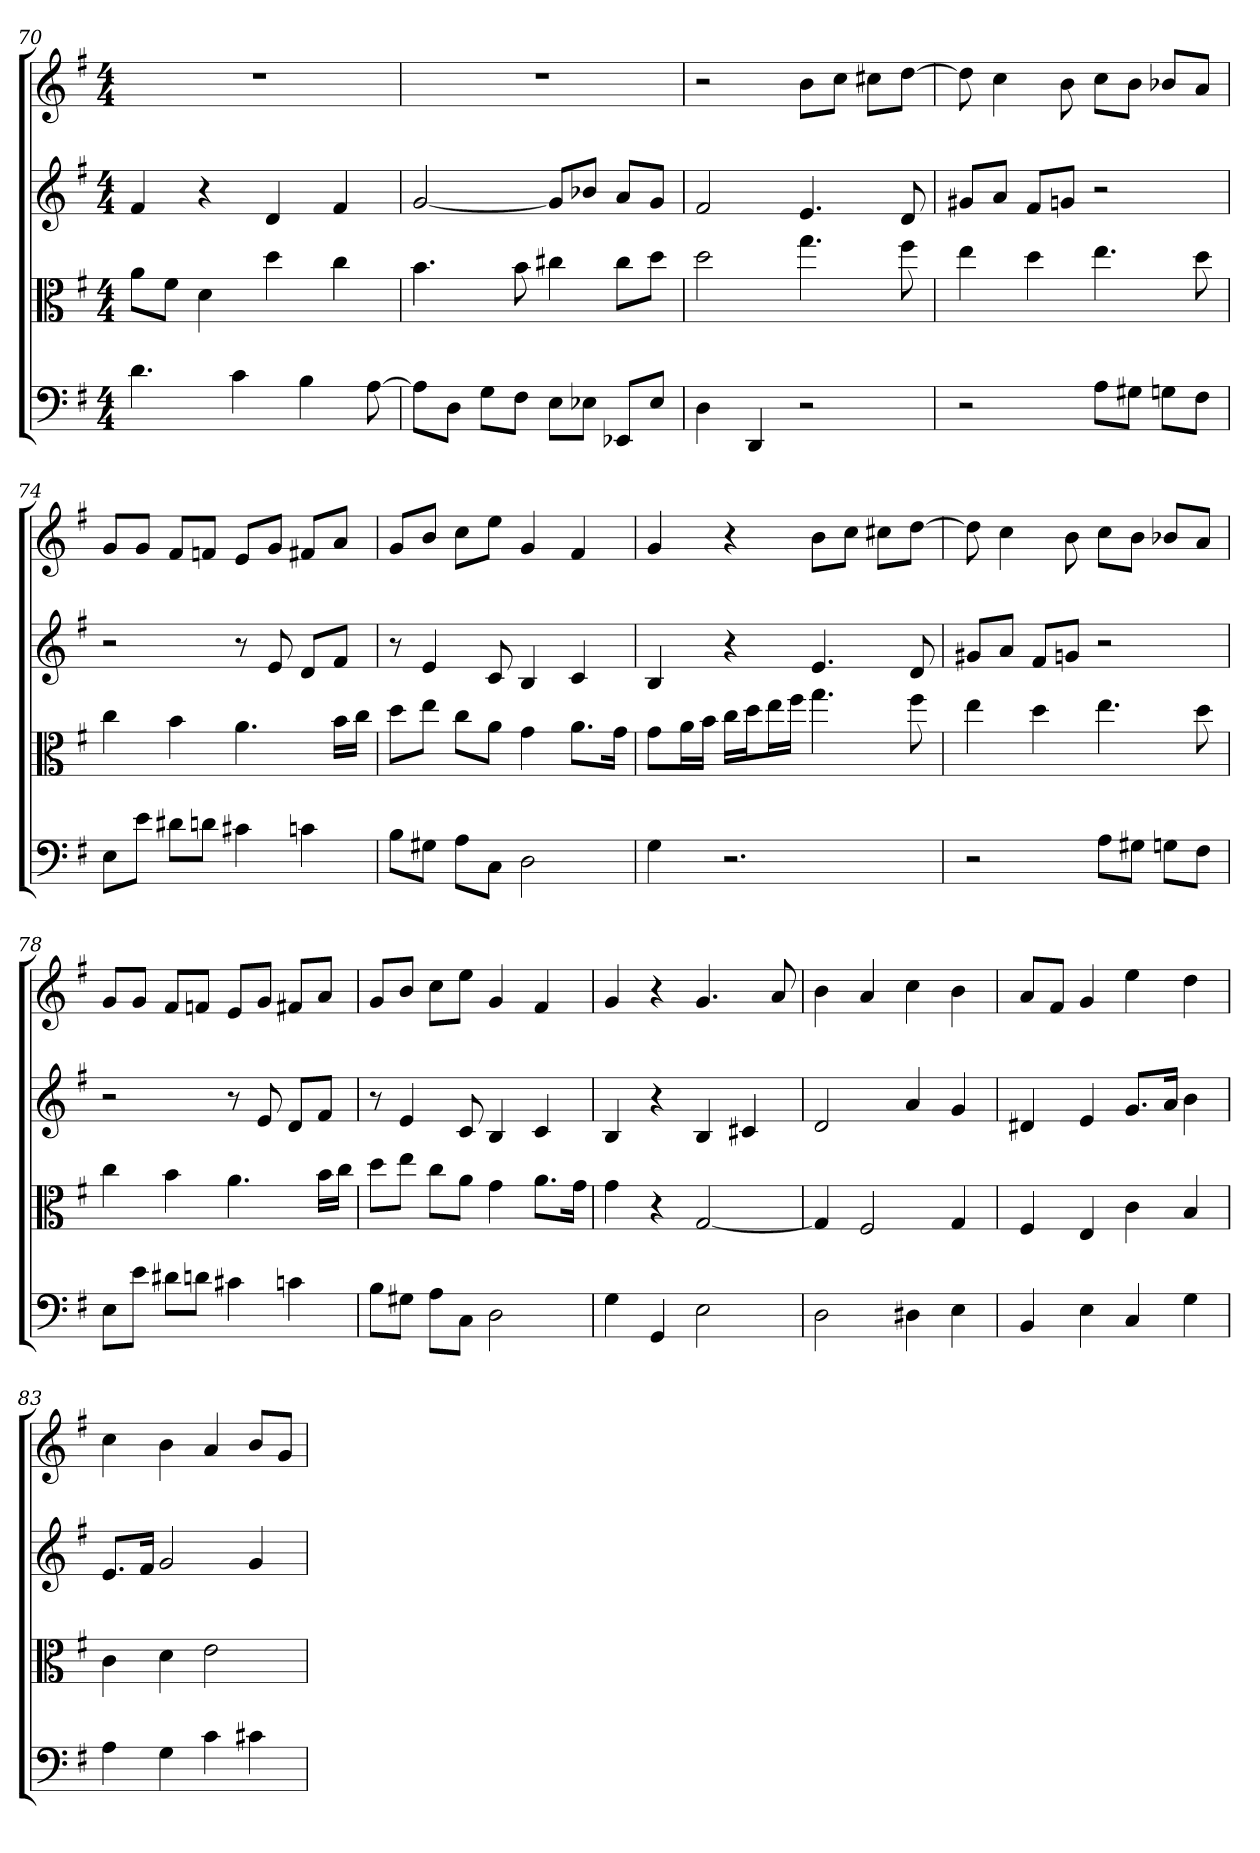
**kern	**kern	**kern	**kern
*part4	*part3	*part2	*part1
*staff4	*staff3	*staff2	*staff1
*clefF4	*clefC3	*	*
*k[f#]	*k[f#]	*k[f#]	*k[f#]
*G:	*G:	*G:	*G:
*M4/4	*M4/4	*M4/4	*M4/4
=70	=70	=70	=70
4.d	8a\L	4f#	1r
.	8f#\J	.	.
.	4d	4r	.
4c	.	.	.
.	4dd	4d	.
4B	.	.	.
.	4cc	4f#	.
[8A	.	.	.
=71	=71	=71	=71
8A\L]	4.b	[2g	1r
8D\J	.	.	.
8G\L	.	.	.
8F#\J	8b	.	.
8E\L	4cc#X	8gL]	.
8E-X\J	.	8b-XJ	.
8EE-X/L	8cc#\L	8aL	.
8E-/J	8dd\J	8gJ	.
=72	=72	=72	=72
4D	2dd	2f#	2r
4DD	.	.	.
2r	4.gg	4.e	8bL
.	.	.	8ccJ
.	.	.	8cc#XL
.	8ff#	8d	[8ddJ
=73	=73	=73	=73
2r	4ee	8g#XL	8dd]
.	.	8aJ	4cc
.	4dd	8f#L	.
.	.	8gnJ	8b
8A\L	4.ee	2r	8ccL
8G#X\J	.	.	8bJ
8Gn\L	.	.	8b-XL
8F#\J	8dd	.	8aJ
=74	=74	=74	=74
8E\L	4cc	2r	8gL
8e\J	.	.	8gJ
8d#X\L	4b	.	8f#L
8dn\J	.	.	8fnJ
4c#X	4.a	8r	8eL
.	.	8e	8gJ
4cn	.	8dL	8f#XL
.	16b\LL	8f#J	8aJ
.	16cc\JJ	.	.
=75	=75	=75	=75
8B\L	8dd\L	8r	8gL
8G#X\J	8ee\J	4e	8bJ
8A\L	8cc\L	.	8ccL
8C\J	8a\J	8c	8eeJ
2D	4g	4B	4g
.	8.a\L	4c	4f#
.	16g\Jk	.	.
=76	=76	=76	=76
4G	8g\L	4B	4g
.	16a\L	.	.
.	16b\JJ	.	.
2.r	16cc\LL	4r	4r
.	16dd\J	.	.
.	16ee\L	.	.
.	16ff#\JJ	.	.
.	4.gg	4.e	8bL
.	.	.	8ccJ
.	.	.	8cc#XL
.	8ff#	8d	[8ddJ
=77	=77	=77	=77
2r	4ee	8g#XL	8dd]
.	.	8aJ	4cc
.	4dd	8f#L	.
.	.	8gnJ	8b
8A\L	4.ee	2r	8ccL
8G#X\J	.	.	8bJ
8Gn\L	.	.	8b-XL
8F#\J	8dd	.	8aJ
=78	=78	=78	=78
8E\L	4cc	2r	8gL
8e\J	.	.	8gJ
8d#X\L	4b	.	8f#L
8dn\J	.	.	8fnJ
4c#X	4.a	8r	8eL
.	.	8e	8gJ
4cn	.	8dL	8f#XL
.	16b\LL	8f#J	8aJ
.	16cc\JJ	.	.
=79	=79	=79	=79
8B\L	8dd\L	8r	8gL
8G#X\J	8ee\J	4e	8bJ
8A\L	8cc\L	.	8ccL
8C\J	8a\J	8c	8eeJ
2D	4g	4B	4g
.	8.a\L	4c	4f#
.	16g\Jk	.	.
=80	=80	=80	=80
4G	4g	4B	4g
4GG	4r	4r	4r
2E	[2G	4B	4.g
.	.	4c#X	.
.	.	.	8a
=81	=81	=81	=81
2D	4G]	2d	4b
.	2F#	.	4a
4D#X	.	4a	4cc
4E	4G	4g	4b
=82	=82	=82	=82
4BB	4F#	4d#X	8aL
.	.	.	8f#J
4E	4E	4e	4g
4C	4c	8.gL	4ee
.	.	16aJk	.
4G	4B	4b	4dd
=83	=83	=83	=83
4A	4c	8.eL	4cc
.	.	16f#Jk	.
4G	4d	2g	4b
4c	2e	.	4a
4c#X	.	4g	8bL
.	.	.	8gJ
=	=	=	=
*-	*-	*-	*-
